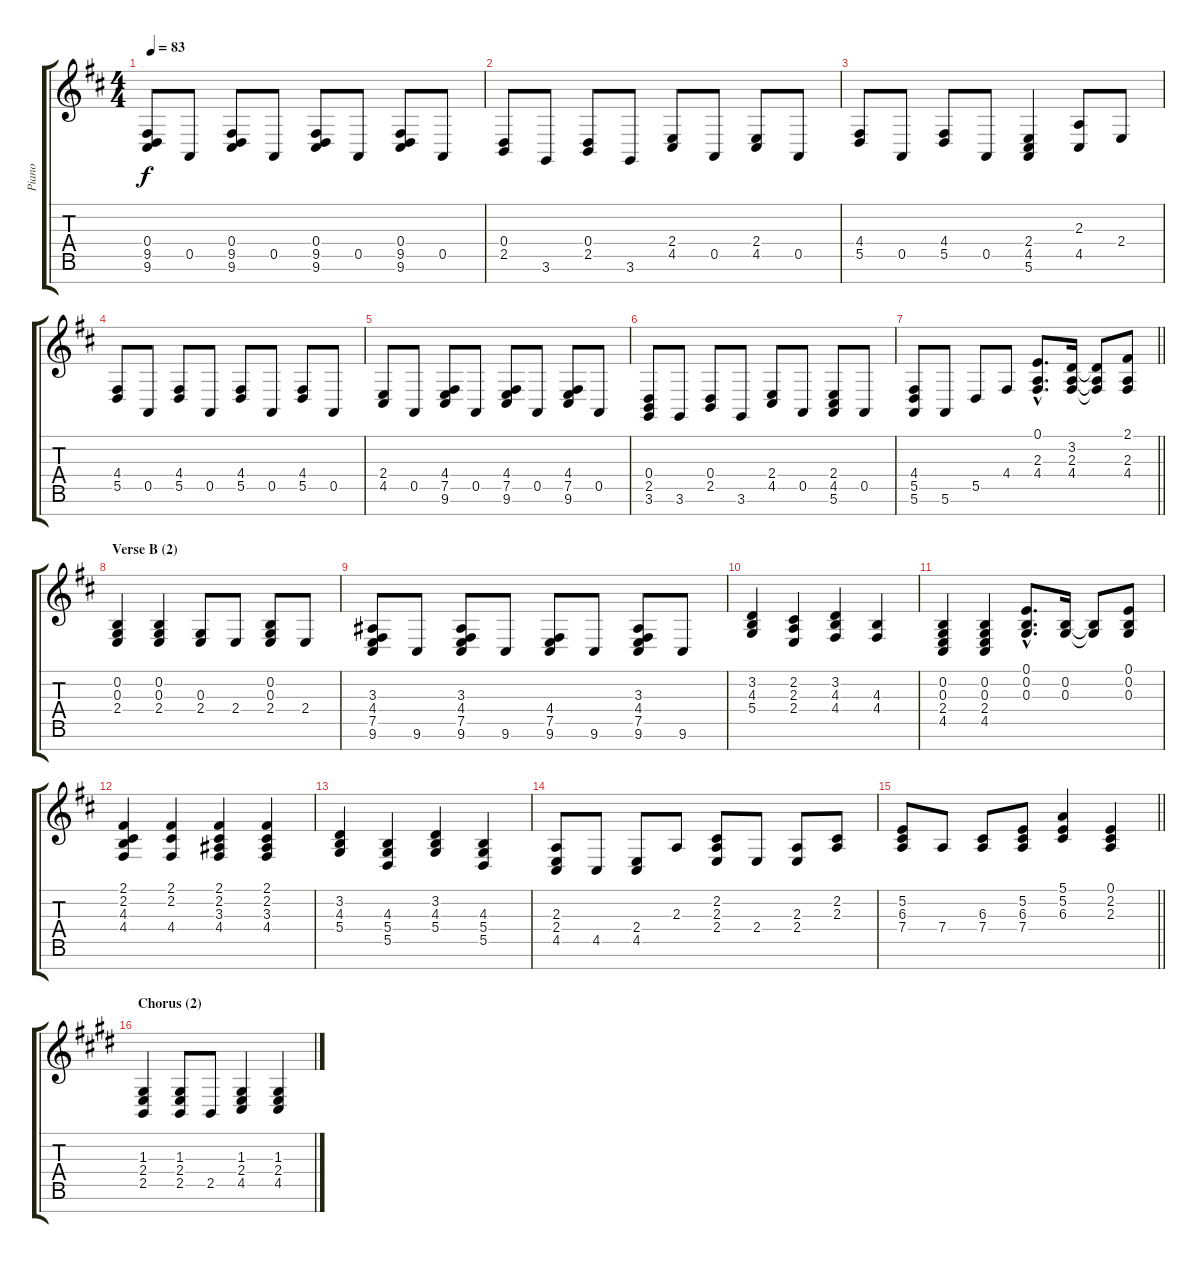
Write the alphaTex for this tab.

\track ("Piano" "Piano") {instrument brightacousticpiano}
\staff {score tabs}
\tuning (E4 B3 G3 D3 A2 E2 B1) {hide}
\ts (4 4)
\tempo 83
\clef g2
\ks d
(0.4 9.5 9.6).8{dy f} 0.5.8 (0.4 9.5 9.6).8 0.5.8 (0.4 9.5 9.6).8 0.5.8 (0.4 9.5 9.6).8 0.5.8 |
(0.4 2.5).8 3.6.8 (0.4 2.5).8 3.6.8 (2.4 4.5).8 0.5.8 (2.4 4.5).8 0.5.8 |
(4.4 5.5).8 0.5.8 (4.4 5.5).8 0.5.8 (2.4 4.5 5.6).4 (2.3 4.5).8 2.4.8 |
(4.4 5.5).8 0.5.8 (4.4 5.5).8 0.5.8 (4.4 5.5).8 0.5.8 (4.4 5.5).8 0.5.8 |
(2.4 4.5).8 0.5.8 (4.4 7.5 9.6).8 0.5.8 (4.4 7.5 9.6).8 0.5.8 (4.4 7.5 9.6).8 0.5.8 |
(0.4 2.5 3.6).8 3.6.8 (0.4 2.5).8 3.6.8 (2.4 4.5).8 0.5.8 (2.4 4.5 5.6).8 0.5.8 |
\barLineRight lightlight
(4.4 5.5 5.6).8 5.6.8 5.5.8 4.4.8 (0.1{hac} 2.3{hac} 4.4{hac}).8{d} (3.2 2.3 4.4).16 (3.2{t} 2.3{t} 4.4{t}).8 (2.1 2.3 4.4).8 |
\section ("" "Verse B (2)")
(0.2 0.3 2.4).4 (0.2 0.3 2.4).4 (0.3 2.4).8 2.4.8 (0.2 0.3 2.4).8 2.4.8 |
(3.3 4.4 7.5 9.6).8 9.6.8 (3.3 4.4 7.5 9.6).8 9.6.8 (4.4 7.5 9.6).8 9.6.8 (3.3 4.4 7.5 9.6).8 9.6.8 |
(3.2 4.3 5.4).4 (2.2 2.3 2.4).4 (3.2 4.3 4.4).4 (4.3 4.4).4 |
(0.2 0.3 2.4 4.5).4 (0.2 0.3 2.4 4.5).4 (0.1{hac} 0.2{hac} 0.3{hac}).8{d} (0.2 0.3).16 (0.2{t} 0.3{t}).8 (0.1 0.2 0.3).8 |
(2.1 2.2 4.3 4.4).4 (2.1 2.2 4.4).4 (2.1 2.2 3.3 4.4).4 (2.1 2.2 3.3 4.4).4 |
(3.2 4.3 5.4).4 (4.3 5.4 5.5).4 (3.2 4.3 5.4).4 (4.3 5.4 5.5).4 |
(2.3 2.4 4.5).8 4.5.8 (2.4 4.5).8 2.3.8 (2.2 2.3 2.4).8 2.4.8 (2.3 2.4).8 (2.2 2.3).8 |
\barLineRight lightlight
(5.2 6.3 7.4).8 7.4.8 (6.3 7.4).8 (5.2 6.3 7.4).8 (5.1 5.2 6.3).4 (0.1 2.2 2.3).4 |
\section ("" "Chorus (2)")
\ks e
(1.3 2.4 2.5).4 (1.3 2.4 2.5).8 2.5.8 (1.3 2.4 4.5).4 (1.3 2.4 4.5).4
